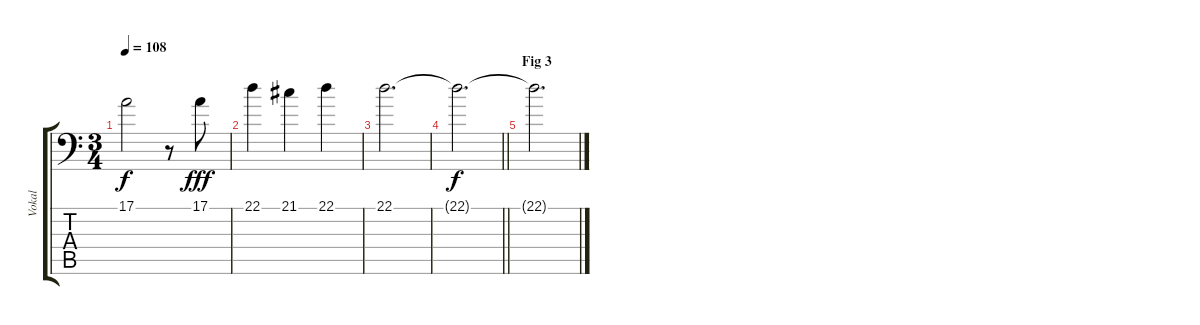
\track ("Vokal" "Vokal") {mute instrument lead1square}
\staff {score tabs}
\tuning (E3 B2 G2 D2 A1 E1) {hide}
\ts (3 4)
\tempo 108
\clef f4
\ks c
17.1{t}.2{dy f} r.8 17.1.8{dy fff} |
22.1.4 21.1.4 22.1.4 |
22.1.2{d volume 0} |
\barLineRight lightlight
22.1{t}.2{d dy f} |
\section ("" "Fig 3")
22.1{t}.2{d}
